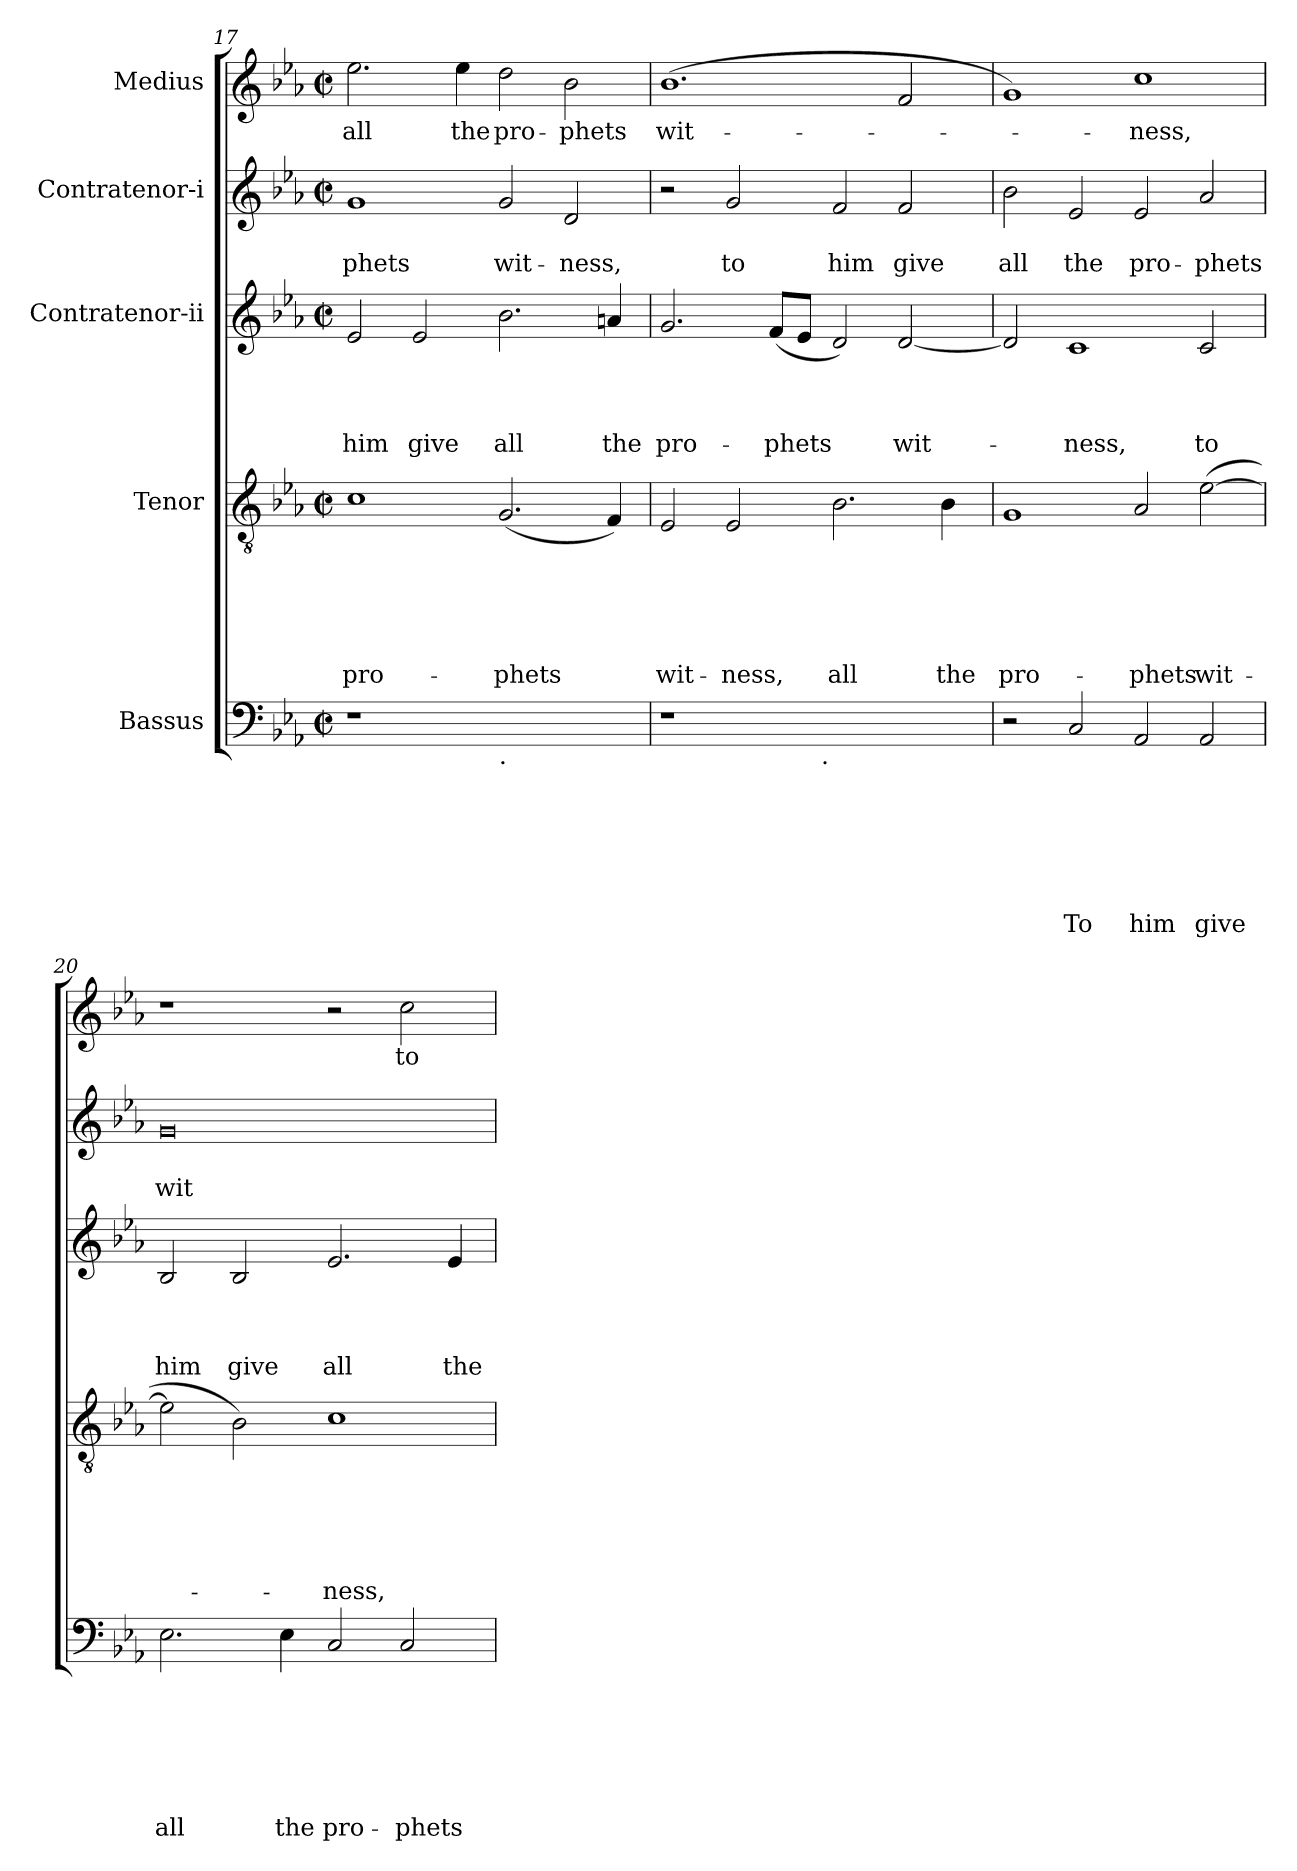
**kern	**text	**text	**text	**text	**text	**text	**text	**kern	**text	**text	**text	**text	**text	**text	**kern	**text	**text	**text	**text	**kern	**text	**text	**kern	**text
*part5	*part5	*part5	*part5	*part5	*part5	*part5	*part5	*part4	*part4	*part4	*part4	*part4	*part4	*part4	*part3	*part3	*part3	*part3	*part3	*part2	*part2	*part2	*part1	*part1
*staff5	*staff5	*staff5	*staff5	*staff5	*staff5	*staff5	*staff5	*staff4	*staff4	*staff4	*staff4	*staff4	*staff4	*staff4	*staff3	*staff3	*staff3	*staff3	*staff3	*staff2	*staff2	*staff2	*staff1	*staff1
*I"Bassus	*	*	*	*	*	*	*	*I"Tenor	*	*	*	*	*	*	*I"Contratenor-ii	*	*	*	*	*I"Contratenor-i	*	*	*I"Medius	*
!!LO:PB:g=z
*clefF4	*	*	*	*	*	*	*	*clefGv2	*	*	*	*	*	*	*clefG2	*	*	*	*	*clefG2	*	*	*clefG2	*
*k[b-e-a-]	*	*	*	*	*	*	*	*k[b-e-a-]	*	*	*	*	*	*	*k[b-e-a-]	*	*	*	*	*k[b-e-a-]	*	*	*k[b-e-a-]	*
*E-:	*	*	*	*	*	*	*	*E-:	*	*	*	*	*	*	*E-:	*	*	*	*	*E-:	*	*	*E-:	*
*M2/2	*	*	*	*	*	*	*	*M2/2	*	*	*	*	*	*	*M2/2	*	*	*	*	*M2/2	*	*	*M2/2	*
*met(c|)	*	*	*	*	*	*	*	*met(c|)	*	*	*	*	*	*	*met(c|)	*	*	*	*	*met(c|)	*	*	*met(c|)	*
=17	=17	=17	=17	=17	=17	=17	=17	=17	=17	=17	=17	=17	=17	=17	=17	=17	=17	=17	=17	=17	=17	=17	=17	=17
!	!	!	!	!	!	!	!	!	!	!	!	!	!	!LO:LY:b	!	!	!	!	!LO:LY:b	!	!	!LO:LY:b	!	!LO:LY:b
1r	.	.	.	.	.	.	.	1c	.	.	.	.	.	pro-	2e-/	.	.	.	him	1g	.	-phets	2.ee-\	all
!	!	!	!	!	!	!	!	!	!	!	!	!	!	!	!	!	!	!	!LO:LY:b	!	!	!	!	!
.	.	.	.	.	.	.	.	.	.	.	.	.	.	.	2e-/	.	.	.	give	.	.	.	.	.
!	!	!	!	!	!	!	!	!	!	!	!	!	!	!	!	!	!	!	!	!	!	!	!	!LO:LY:b
.	.	.	.	.	.	.	.	.	.	.	.	.	.	.	.	.	.	.	.	.	.	.	4ee-\	the
!LO:TX:b:t=.	!	!	!	!	!	!	!	!	!	!	!	!	!	!	!	!	!	!	!	!	!	!	!	!
!	!	!	!	!	!	!	!	!	!	!	!	!	!	!LO:LY:b	!	!	!	!	!LO:LY:b	!	!	!LO:LY:b	!	!LO:LY:b
1ryy	.	.	.	.	.	.	.	(<2.G/	.	.	.	.	.	-phets	2.b-\	.	.	.	all	2g/	.	wit-	2dd\	pro-
!	!	!	!	!	!	!	!	!	!	!	!	!	!	!	!	!	!	!	!	!	!	!LO:LY:b	!	!LO:LY:b
.	.	.	.	.	.	.	.	.	.	.	.	.	.	.	.	.	.	.	.	2d/	.	-ness,	2b-\	-phets
!	!	!	!	!	!	!	!	!	!	!	!	!	!	!	!	!	!	!	!LO:LY:b	!	!	!	!	!
.	.	.	.	.	.	.	.	4F/)	.	.	.	.	.	.	4an/	.	.	.	the	.	.	.	.	.
=18	=18	=18	=18	=18	=18	=18	=18	=18	=18	=18	=18	=18	=18	=18	=18	=18	=18	=18	=18	=18	=18	=18	=18	=18
!	!	!	!	!	!	!	!	!	!	!	!	!	!	!LO:LY:b	!	!	!	!	!LO:LY:b	!	!	!	!	!LO:LY:b
*^	*	*	*	*	*	*	*	*	*	*	*	*	*	*	*	*	*	*	*	*	*	*	*	*
1r	2ryy	.	.	.	.	.	.	.	2E-/	.	.	.	.	.	wit-	2.g/	.	.	.	pro-	2r	.	.	(>1.b-	wit-
!	!	!	!	!	!	!	!	!	!	!	!	!	!	!	!LO:LY:b	!	!	!	!	!	!	!	!LO:LY:b	!	!
.	4...ryy	.	.	.	.	.	.	.	2E-/	.	.	.	.	.	-ness,	.	.	.	.	.	2g/	.	to	.	.
!	!	!	!	!	!	!	!	!	!	!	!	!	!	!	!	!	!	!	!	!LO:LY:b	!	!	!	!	!
.	.	.	.	.	.	.	.	.	.	.	.	.	.	.	.	(<8f/L	.	.	.	-phets	.	.	.	.	.
.	.	.	.	.	.	.	.	.	.	.	.	.	.	.	.	8e-/J	.	.	.	.	.	.	.	.	.
!	!LO:TX:b:t=.	!	!	!	!	!	!	!	!	!	!	!	!	!	!	!	!	!	!	!	!	!	!	!	!
.	1ryy	.	.	.	.	.	.	.	.	.	.	.	.	.	.	.	.	.	.	.	.	.	.	.	.
!	!	!	!	!	!	!	!	!	!	!	!	!	!	!	!LO:LY:b	!	!	!	!	!	!	!	!LO:LY:b	!	!
1ryy	.	.	.	.	.	.	.	.	2.B-\	.	.	.	.	.	all	2d/)	.	.	.	.	2f/	.	him	.	.
!	!	!	!	!	!	!	!	!	!	!	!	!	!	!	!	!	!	!	!	!LO:LY:b	!	!	!LO:LY:b	!	!
.	.	.	.	.	.	.	.	.	.	.	.	.	.	.	.	[<2d/	.	.	.	wit-	2f/	.	give	2f/	.
!	!	!	!	!	!	!	!	!	!	!	!	!	!	!	!LO:LY:b	!	!	!	!	!	!	!	!	!	!
.	.	.	.	.	.	.	.	.	4B-\	.	.	.	.	.	the	.	.	.	.	.	.	.	.	.	.
.	32ryy	.	.	.	.	.	.	.	.	.	.	.	.	.	.	.	.	.	.	.	.	.	.	.	.
=19	=19	=19	=19	=19	=19	=19	=19	=19	=19	=19	=19	=19	=19	=19	=19	=19	=19	=19	=19	=19	=19	=19	=19	=19	=19
!	!	!	!	!	!	!	!	!	!	!	!	!	!	!	!LO:LY:b	!	!	!	!	!	!	!	!LO:LY:b	!	!
*v	*v	*	*	*	*	*	*	*	*	*	*	*	*	*	*	*	*	*	*	*	*	*	*	*	*
2r	.	.	.	.	.	.	.	1G	.	.	.	.	.	pro-	2d/]	.	.	.	.	2b-\	.	all	1g)	.
!	!	!	!	!	!	!	!LO:LY:b	!	!	!	!	!	!	!	!	!	!	!	!LO:LY:b	!	!	!LO:LY:b	!	!
2C/	.	.	.	.	.	.	To	.	.	.	.	.	.	.	1c	.	.	.	-ness,	2e-/	.	the	.	.
!	!	!	!	!	!	!	!LO:LY:b	!	!	!	!	!	!	!LO:LY:b	!	!	!	!	!	!	!	!LO:LY:b	!	!LO:LY:b
2AA-/	.	.	.	.	.	.	him	2A-/	.	.	.	.	.	-phets	.	.	.	.	.	2e-/	.	pro-	1cc	-ness,
!	!	!	!	!	!	!	!LO:LY:b	!	!	!	!	!	!	!LO:LY:b	!	!	!	!	!LO:LY:b	!	!	!LO:LY:b	!	!
2AA-/	.	.	.	.	.	.	give	(>[>2e-\	.	.	.	.	.	wit-	2c/	.	.	.	to	2a-/	.	-phets	.	.
=20	=20	=20	=20	=20	=20	=20	=20	=20	=20	=20	=20	=20	=20	=20	=20	=20	=20	=20	=20	=20	=20	=20	=20	=20
!	!	!	!	!	!	!	!LO:LY:b	!	!	!	!	!	!	!	!	!	!	!	!LO:LY:b	!	!	!LO:LY:b	!	!
2.E-\	.	.	.	.	.	.	all	2e-\]	.	.	.	.	.	.	2B-/	.	.	.	him	0g	.	wit-	1r	.
!	!	!	!	!	!	!	!	!	!	!	!	!	!	!	!	!	!	!	!LO:LY:b	!	!	!	!	!
.	.	.	.	.	.	.	.	2B-\)	.	.	.	.	.	.	2B-/	.	.	.	give	.	.	.	.	.
!	!	!	!	!	!	!	!LO:LY:b	!	!	!	!	!	!	!	!	!	!	!	!	!	!	!	!	!
4E-\	.	.	.	.	.	.	the	.	.	.	.	.	.	.	.	.	.	.	.	.	.	.	.	.
!	!	!	!	!	!	!	!LO:LY:b	!	!	!	!	!	!	!LO:LY:b	!	!	!	!	!LO:LY:b	!	!	!	!	!
2C/	.	.	.	.	.	.	pro-	1c	.	.	.	.	.	-ness,	2.e-/	.	.	.	all	.	.	.	2r	.
!	!	!	!	!	!	!	!LO:LY:b	!	!	!	!	!	!	!	!	!	!	!	!	!	!	!	!	!LO:LY:b
2C/	.	.	.	.	.	.	-phets	.	.	.	.	.	.	.	.	.	.	.	.	.	.	.	2cc\	to
!	!	!	!	!	!	!	!	!	!	!	!	!	!	!	!	!	!	!	!LO:LY:b	!	!	!	!	!
.	.	.	.	.	.	.	.	.	.	.	.	.	.	.	4e-/	.	.	.	the	.	.	.	.	.
=	=	=	=	=	=	=	=	=	=	=	=	=	=	=	=	=	=	=	=	=	=	=	=	=
*-	*-	*-	*-	*-	*-	*-	*-	*-	*-	*-	*-	*-	*-	*-	*-	*-	*-	*-	*-	*-	*-	*-	*-	*-
